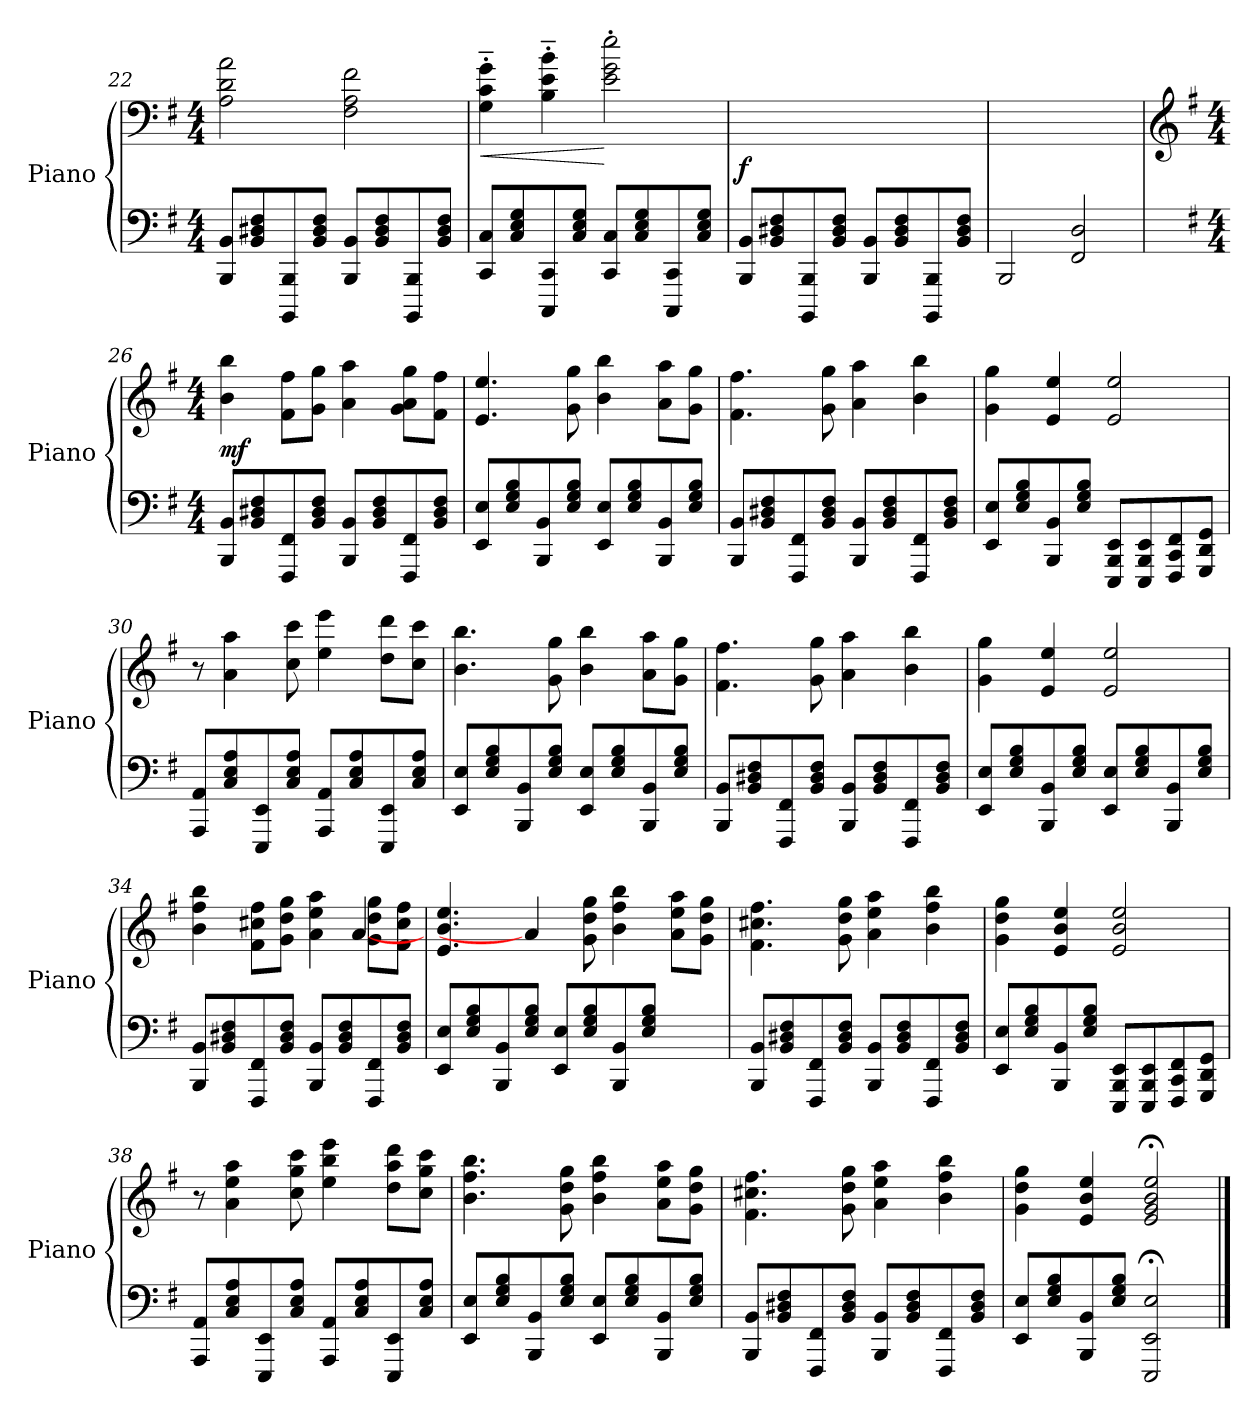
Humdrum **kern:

**kern	**kern	**dynam
*part1	*part1	*part1
*staff2	*staff1	*staff1/2
*I"Piano	*	*
*I'Piano	*	*
*clefF4	*clefF4	*
*k[f#]	*k[f#]	*
*M4/4	*M4/4	*
=22	=22	=22
8BBB/ 8BB/L	2A\ 2d\ 2a\	.
8BB/ 8D#X/ 8F#/	.	.
8BBBB/ 8BBB/	.	.
8BB/ 8D#/ 8F#/J	.	.
8BBB/ 8BB/L	2F#\ 2A\ 2f#\	.
8BB/ 8D#/ 8F#/	.	.
8BBBB/ 8BBB/	.	.
8BB/ 8D#/ 8F#/J	.	.
=23	=23	=23
!	!	!LO:HP:b
8CC/ 8C/L	4G\~>'> 4c\~>'> 4g\~>'>	<
8C/ 8E/ 8G/	.	.
8CCC/ 8CC/	4B\~>'> 4e\~>'> 4b\~>'>	.
8C/ 8E/ 8G/J	.	.
8CC/ 8C/L	2e\'> 2g\'> 2ee\'>	[
8C/ 8E/ 8G/	.	.
8CCC/ 8CC/	.	.
8C/ 8E/ 8G/J	.	.
=24	=24	=24
!	!	!LO:DY:a=2
8BBB/ 8BB/L	1ryy	f
8BB/ 8D#X/ 8F#/	.	.
8BBBB/ 8BBB/	.	.
8BB/ 8D#/ 8F#/J	.	.
8BBB/ 8BB/L	.	.
8BB/ 8D#/ 8F#/	.	.
8BBBB/ 8BBB/	.	.
8BB/ 8D#/ 8F#/J	.	.
=25	=25	=25
2BBB/	1ryy	.
2FF#/ 2D/	.	.
!!LO:PB:g=z
=26	=26	=26
*	*clefG2	*
*k[f#]	*k[f#]	*
*M4/4	*M4/4	*
!	!	!LO:DY:b
8BBB/ 8BB/L	4b\ 4bb\	mf
8BB/ 8D#X/ 8F#/	.	.
8FFF#/ 8FF#/	8f#\ 8ff#\L	.
8BB/ 8D#/ 8F#/J	8g\ 8gg\J	.
8BBB/ 8BB/L	4a\ 4aa\	.
8BB/ 8D#/ 8F#/	.	.
8FFF#/ 8FF#/	8g\ 8a\ 8gg\L	.
8BB/ 8D#/ 8F#/J	8f#\ 8ff#\J	.
=27	=27	=27
8EE/ 8E/L	4.e/ 4.ee/	.
8E/ 8G/ 8B/	.	.
8BBB/ 8BB/	.	.
8E/ 8G/ 8B/J	8g\ 8gg\	.
8EE/ 8E/L	4b\ 4bb\	.
8E/ 8G/ 8B/	.	.
8BBB/ 8BB/	8a\ 8aa\L	.
8E/ 8G/ 8B/J	8g\ 8gg\J	.
=28	=28	=28
8BBB/ 8BB/L	4.f#\ 4.ff#\	.
8BB/ 8D#X/ 8F#/	.	.
8FFF#/ 8FF#/	.	.
8BB/ 8D#/ 8F#/J	8g\ 8gg\	.
8BBB/ 8BB/L	4a\ 4aa\	.
8BB/ 8D#/ 8F#/	.	.
8FFF#/ 8FF#/	4b\ 4bb\	.
8BB/ 8D#/ 8F#/J	.	.
=29	=29	=29
8EE/ 8E/L	4g\ 4gg\	.
8E/ 8G/ 8B/	.	.
8BBB/ 8BB/	4e/ 4ee/	.
8E/ 8G/ 8B/J	.	.
8EEE/ 8BBB/ 8EE/L	2e/ 2ee/	.
8EEE/ 8BBB/ 8EE/	.	.
8FFF#/ 8CC/ 8FF#/	.	.
8GGG/ 8DD/ 8GG/J	.	.
=30	=30	=30
8AAA/ 8AA/L	8r	.
8C/ 8E/ 8A/	4a\ 4aa\	.
8EEE/ 8EE/	.	.
8C/ 8E/ 8A/J	8cc\ 8ccc\	.
8AAA/ 8AA/L	4ee\ 4eee\	.
8C/ 8E/ 8A/	.	.
8EEE/ 8EE/	8dd\ 8ddd\L	.
8C/ 8E/ 8A/J	8cc\ 8ccc\J	.
!!LO:LB:g=z
=31	=31	=31
8EE/ 8E/L	4.b\ 4.bb\	.
8E/ 8G/ 8B/	.	.
8BBB/ 8BB/	.	.
8E/ 8G/ 8B/J	8g\ 8gg\	.
8EE/ 8E/L	4b\ 4bb\	.
8E/ 8G/ 8B/	.	.
8BBB/ 8BB/	8a\ 8aa\L	.
8E/ 8G/ 8B/J	8g\ 8gg\J	.
=32	=32	=32
8BBB/ 8BB/L	4.f#\ 4.ff#\	.
8BB/ 8D#X/ 8F#/	.	.
8FFF#/ 8FF#/	.	.
8BB/ 8D#/ 8F#/J	8g\ 8gg\	.
8BBB/ 8BB/L	4a\ 4aa\	.
8BB/ 8D#/ 8F#/	.	.
8FFF#/ 8FF#/	4b\ 4bb\	.
8BB/ 8D#/ 8F#/J	.	.
=33	=33	=33
8EE/ 8E/L	4g\ 4gg\	.
8E/ 8G/ 8B/	.	.
8BBB/ 8BB/	4e/ 4ee/	.
8E/ 8G/ 8B/J	.	.
8EE/ 8E/L	2e/ 2ee/	.
8E/ 8G/ 8B/	.	.
8BBB/ 8BB/	.	.
8E/ 8G/ 8B/J	.	.
=34	=34	=34
*	*^	*
8BBB/ 8BB/L	4b\ 4ff#\ 4bb\	2.ryy	.
8BB/ 8D#X/ 8F#/	.	.	.
8FFF#/ 8FF#/	8f#\ 8cc#X\ 8ff#\L	.	.
8BB/ 8D#/ 8F#/J	8g\ 8dd\ 8gg\J	.	.
8BBB/ 8BB/L	4a\ 4ee\ 4aa\	.	.
8BB/ 8D#/ 8F#/	.	.	.
8FFF#/ 8FF#/	8g\ 8dd\ 8gg\L	[4a/	.
8BB/ 8D#/ 8F#/J	8f#\ 8cc#\ 8ff#\J	.	.
*	*v	*v	*
=35	=35	=35
8EE/ 8E/L	4.e/ 4.b/ 4.ee/	.
8E/ 8G/ 8B/	.	.
8BBB/ 8BB/	.	.
8E/ 8G/ 8B/J	4a/]	.
8EE/ 8E/L	.	.
8E/ 8G/ 8B/	8g\ 8dd\ 8gg\	.
8BBB/ 8BB/	4b\ 4ff#\ 4bb\	.
8E/ 8G/ 8B/J	.	.
4ryy	8a\ 8ee\ 8aa\L	.
.	8g\ 8dd\ 8gg\J	.
!!LO:LB:g=z
=36	=36	=36
8BBB/ 8BB/L	4.f#\ 4.cc#X\ 4.ff#\	.
8BB/ 8D#X/ 8F#/	.	.
8FFF#/ 8FF#/	.	.
8BB/ 8D#/ 8F#/J	8g\ 8dd\ 8gg\	.
8BBB/ 8BB/L	4a\ 4ee\ 4aa\	.
8BB/ 8D#/ 8F#/	.	.
8FFF#/ 8FF#/	4b\ 4ff#\ 4bb\	.
8BB/ 8D#/ 8F#/J	.	.
=37	=37	=37
8EE/ 8E/L	4g\ 4dd\ 4gg\	.
8E/ 8G/ 8B/	.	.
8BBB/ 8BB/	4e/ 4b/ 4ee/	.
8E/ 8G/ 8B/J	.	.
8EEE/ 8BBB/ 8EE/L	2e/ 2b/ 2ee/	.
8EEE/ 8BBB/ 8EE/	.	.
8FFF#/ 8CC/ 8FF#/	.	.
8GGG/ 8DD/ 8GG/J	.	.
=38	=38	=38
8AAA/ 8AA/L	8r	.
8C/ 8E/ 8A/	4a\ 4ee\ 4aa\	.
8EEE/ 8EE/	.	.
8C/ 8E/ 8A/J	8cc\ 8gg\ 8ccc\	.
8AAA/ 8AA/L	4ee\ 4bb\ 4eee\	.
8C/ 8E/ 8A/	.	.
8EEE/ 8EE/	8dd\ 8aa\ 8ddd\L	.
8C/ 8E/ 8A/J	8cc\ 8gg\ 8ccc\J	.
=39	=39	=39
8EE/ 8E/L	4.b\ 4.ff#\ 4.bb\	.
8E/ 8G/ 8B/	.	.
8BBB/ 8BB/	.	.
8E/ 8G/ 8B/J	8g\ 8dd\ 8gg\	.
8EE/ 8E/L	4b\ 4ff#\ 4bb\	.
8E/ 8G/ 8B/	.	.
8BBB/ 8BB/	8a\ 8ee\ 8aa\L	.
8E/ 8G/ 8B/J	8g\ 8dd\ 8gg\J	.
=40	=40	=40
8BBB/ 8BB/L	4.f#\ 4.cc#X\ 4.ff#\	.
8BB/ 8D#X/ 8F#/	.	.
8FFF#/ 8FF#/	.	.
8BB/ 8D#/ 8F#/J	8g\ 8dd\ 8gg\	.
8BBB/ 8BB/L	4a\ 4ee\ 4aa\	.
8BB/ 8D#/ 8F#/	.	.
8FFF#/ 8FF#/	4b\ 4ff#\ 4bb\	.
8BB/ 8D#/ 8F#/J	.	.
!!LO:LB:g=z
=41	=41	=41
8EE/ 8E/L	4g\ 4dd\ 4gg\	.
8E/ 8G/ 8B/	.	.
8BBB/ 8BB/	4e/ 4b/ 4ee/	.
8E/ 8G/ 8B/J	.	.
2EEE/;< 2EE/;< 2E/;<	2e/;< 2g/;< 2b/;< 2ee/;<	.
==	==	==
*-	*-	*-
